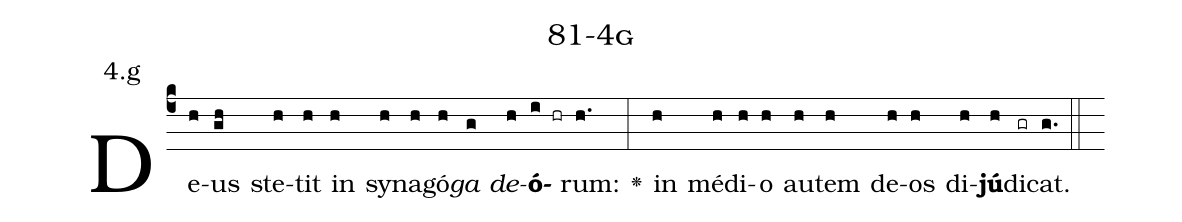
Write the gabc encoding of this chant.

name: 81-4g;
annotation: 4.g;
%%
(c4)De(h)us(gh) ste(h)tit(h) in(h) sy(h)na(h)gó(h)<i>ga</i>(g) <i>de</i>(h)<b>ó</b>(i hr)rum:(h.) <v>\greheightstar</v>(:) in(h) mé(h)di(h)o(h) au(h)tem(h) de(h)os(h) di(h)<b>jú</b>(h)di(gr)cat.(g.) (::)


%E(h) u(h) o(h) u(h) a(h) e.(g.) (::)
